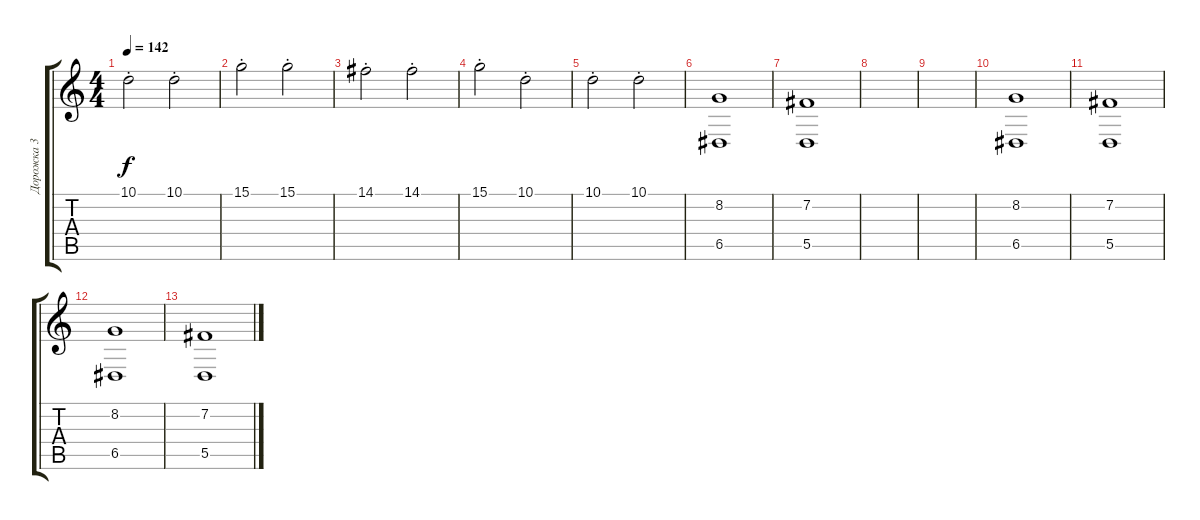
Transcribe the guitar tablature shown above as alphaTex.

\track ("Дорожка 3" "Дорожка 3") {instrument stringensemble2}
\staff {score tabs}
\tuning (E4 B3 G3 D3 A2 E2) {hide}
\ts (4 4)
\tempo 142
\clef g2
\ks c
10.1{st}.2{dy f} 10.1{st}.2 |
15.1{st}.2{volume 13} 15.1{st}.2 |
14.1{st}.2 14.1{st}.2 |
15.1{st}.2 10.1{st}.2{volume 6} |
10.1{st}.2 10.1{st}.2 |
(8.2 6.5).1{volume 13} |
(7.2 5.5).1 |
|
|
(8.2 6.5).1 |
(7.2 5.5).1 |
(8.2 6.5).1 |
(7.2 5.5).1
